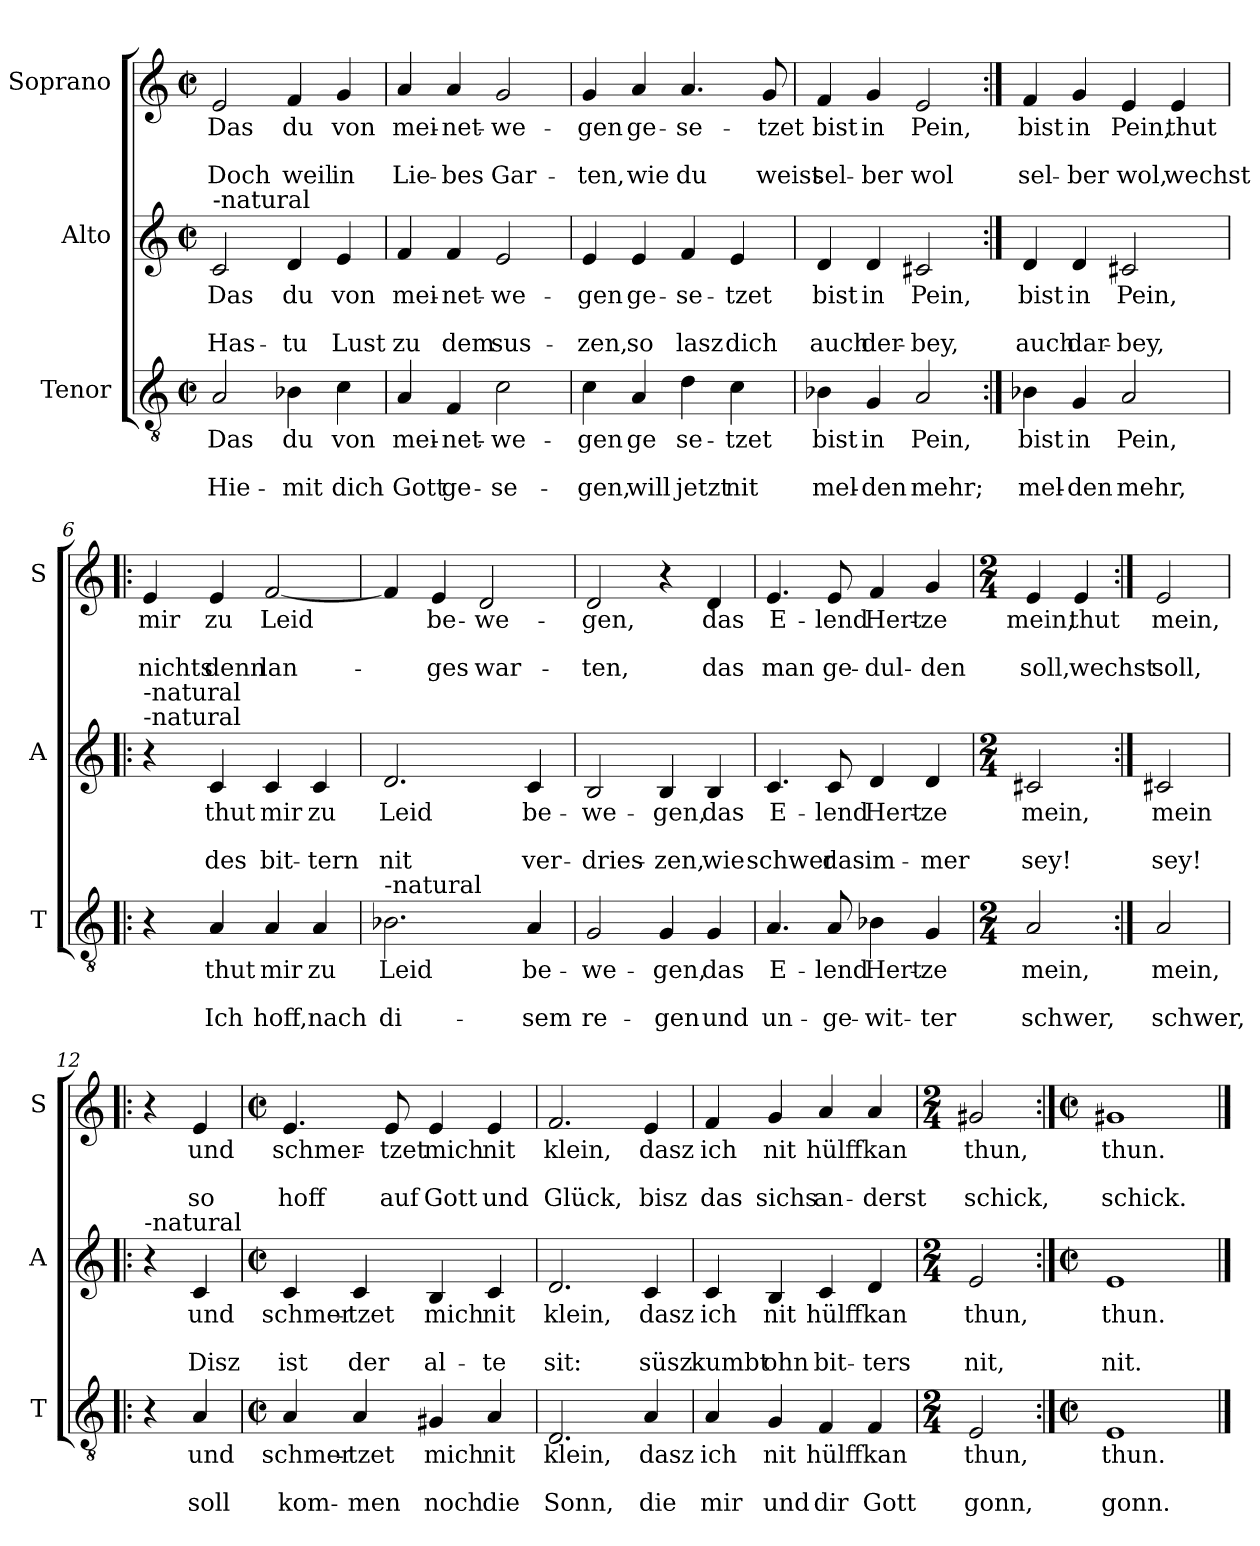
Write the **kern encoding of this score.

**kern	**text	**text	**text	**kern	**text	**text	**text	**kern	**text	**text	**text
*part3	*part3	*part3	*part3	*part2	*part2	*part2	*part2	*part1	*part1	*part1	*part1
*staff3	*staff3	*staff3	*staff3	*staff2	*staff2	*staff2	*staff2	*staff1	*staff1	*staff1	*staff1
*I"Tenor	*	*	*	*I"Alto	*	*	*	*I"Soprano	*	*	*
*I'T	*	*	*	*I'A	*	*	*	*I'S	*	*	*
*clefGv2	*	*	*	*clefG2	*	*	*	*clefG2	*	*	*
*k[]	*	*	*	*k[]	*	*	*	*k[]	*	*	*
*C:	*	*	*	*C:	*	*	*	*C:	*	*	*
*M2/2	*	*	*	*M2/2	*	*	*	*M2/2	*	*	*
*met(c|)	*	*	*	*met(c|)	*	*	*	*met(c|)	*	*	*
=1	=1	=1	=1	=1	=1	=1	=1	=1	=1	=1	=1
!	!	!	!	!LO:TX:a:t=-natural	!	!	!	!	!	!	!
!	!LO:LY:b	!	!LO:LY:b	!	!LO:LY:b	!	!LO:LY:b	!	!LO:LY:b	!	!LO:LY:b
2A/	Das	.	Hie-	2c/	Das	.	Has-	2e/	Das	.	Doch
!	!LO:LY:b	!	!LO:LY:b	!	!LO:LY:b	!	!LO:LY:b	!	!LO:LY:b	!	!LO:LY:b
4B-X\	du	.	-mit	4d/	du	.	-tu	4f/	du	.	weil
!	!LO:LY:b	!	!LO:LY:b	!	!LO:LY:b	!	!LO:LY:b	!	!LO:LY:b	!	!LO:LY:b
4c\	von	.	dich	4e/	von	.	Lust	4g/	von	.	in
=2	=2	=2	=2	=2	=2	=2	=2	=2	=2	=2	=2
!	!LO:LY:b	!	!LO:LY:b	!	!LO:LY:b	!	!LO:LY:b	!	!LO:LY:b	!	!LO:LY:b
4A/	mei-	.	Gott	4f/	mei-	.	zu	4a/	mei-	.	Lie-
!	!LO:LY:b	!	!LO:LY:b	!	!LO:LY:b	!	!LO:LY:b	!	!LO:LY:b	!	!LO:LY:b
4F/	-net-	.	ge-	4f/	-net-	.	dem	4a/	-net-	.	-bes
!	!LO:LY:b	!	!LO:LY:b	!	!LO:LY:b	!	!LO:LY:b	!	!LO:LY:b	!	!LO:LY:b
2c\	-we-	.	-se-	2e/	-we-	.	sus-	2g/	-we-	.	Gar-
=3	=3	=3	=3	=3	=3	=3	=3	=3	=3	=3	=3
!	!LO:LY:b	!	!LO:LY:b	!	!LO:LY:b	!	!LO:LY:b	!	!LO:LY:b	!	!LO:LY:b
4c\	-gen	.	-gen,	4e/	-gen	.	-zen,	4g/	-gen	.	-ten,
!	!LO:LY:b	!	!LO:LY:b	!	!LO:LY:b	!	!LO:LY:b	!	!LO:LY:b	!	!LO:LY:b
4A/	ge	.	will	4e/	ge-	.	so	4a/	ge-	.	wie
!	!LO:LY:b	!	!LO:LY:b	!	!LO:LY:b	!	!LO:LY:b	!	!LO:LY:b	!	!LO:LY:b
4d\	se-	.	jetzt	4f/	-se-	.	lasz	4.a/	-se-	.	du
!	!LO:LY:b	!	!LO:LY:b	!	!LO:LY:b	!	!LO:LY:b	!	!	!	!
4c\	-tzet	.	nit	4e/	-tzet	.	dich	.	.	.	.
!	!	!	!	!	!	!	!	!	!LO:LY:b	!	!LO:LY:b
.	.	.	.	.	.	.	.	8g/	-tzet	.	weist
=4	=4	=4	=4	=4	=4	=4	=4	=4	=4	=4	=4
!	!LO:LY:b	!	!LO:LY:b	!	!LO:LY:b	!	!LO:LY:b	!	!LO:LY:b	!	!LO:LY:b
4B-X\	bist	.	mel-	4d/	bist	.	auch	4f/	bist	.	sel-
!	!LO:LY:b	!	!LO:LY:b	!	!LO:LY:b	!	!LO:LY:b	!	!LO:LY:b	!	!LO:LY:b
4G/	in	.	-den	4d/	in	.	der-	4g/	in	.	-ber
!	!LO:LY:b	!	!LO:LY:b	!	!LO:LY:b	!	!LO:LY:b	!	!LO:LY:b	!	!LO:LY:b
2A/	Pein,	.	mehr;	2c#X/	Pein,	.	-bey,	2e/	Pein,	.	wol
!!LO:LB:g=z
=5:|!	=5:|!	=5:|!	=5:|!	=5:|!	=5:|!	=5:|!	=5:|!	=5:|!	=5:|!	=5:|!	=5:|!
!	!LO:LY:b	!	!LO:LY:b	!	!LO:LY:b	!	!LO:LY:b	!	!LO:LY:b	!	!LO:LY:b
4B-X\	bist	.	mel-	4d/	bist	.	auch	4f/	bist	.	sel-
!	!LO:LY:b	!	!LO:LY:b	!	!LO:LY:b	!	!LO:LY:b	!	!LO:LY:b	!	!LO:LY:b
4G/	in	.	-den	4d/	in	.	dar-	4g/	in	.	-ber
!	!LO:LY:b	!	!LO:LY:b	!	!LO:LY:b	!	!LO:LY:b	!	!LO:LY:b	!	!LO:LY:b
2A/	Pein,	.	mehr,	2c#X/	Pein,	.	-bey,	4e/	Pein,	.	wol,
!	!	!	!	!	!	!	!	!	!LO:LY:b	!	!LO:LY:b
.	.	.	.	.	.	.	.	4e/	thut	.	wechst
=6!|:	=6!|:	=6!|:	=6!|:	=6!|:	=6!|:	=6!|:	=6!|:	=6!|:	=6!|:	=6!|:	=6!|:
!	!	!	!	!LO:TX:a:t=-natural	!	!	!	!	!	!	!
!	!	!	!	!LO:TX:a:t=-natural	!	!	!	!	!	!	!
!	!	!	!	!	!	!	!	!	!LO:LY:b	!	!LO:LY:b
4r	.	.	.	4r	.	.	.	4e/	mir	.	nichts
!	!LO:LY:b	!	!LO:LY:b	!	!LO:LY:b	!	!LO:LY:b	!	!LO:LY:b	!	!LO:LY:b
4A/	thut	.	Ich	4c/	thut	.	des	4e/	zu	.	denn
!	!LO:LY:b	!	!LO:LY:b	!	!LO:LY:b	!	!LO:LY:b	!	!LO:LY:b	!	!LO:LY:b
4A/	mir	.	hoff,	4c/	mir	.	bit-	[2f/	Leid	.	lan-
!	!LO:LY:b	!	!LO:LY:b	!	!LO:LY:b	!	!LO:LY:b	!	!	!	!
4A/	zu	.	nach	4c/	zu	.	-tern	.	.	.	.
=7	=7	=7	=7	=7	=7	=7	=7	=7	=7	=7	=7
!LO:TX:a:t=-natural	!	!	!	!	!	!	!	!	!	!	!
!	!LO:LY:b	!	!LO:LY:b	!	!LO:LY:b	!	!LO:LY:b	!	!	!	!
2.B-X\	Leid	.	di-	2.d/	Leid	.	nit	4f/]	.	.	.
!	!	!	!	!	!	!	!	!	!LO:LY:b	!	!LO:LY:b
.	.	.	.	.	.	.	.	4e/	be-	.	-ges
!	!	!	!	!	!	!	!	!	!LO:LY:b	!	!LO:LY:b
.	.	.	.	.	.	.	.	2d/	-we-	.	war-
!	!LO:LY:b	!	!LO:LY:b	!	!LO:LY:b	!	!LO:LY:b	!	!	!	!
4A/	be-	.	-sem	4c/	be-	.	ver-	.	.	.	.
=8	=8	=8	=8	=8	=8	=8	=8	=8	=8	=8	=8
!	!LO:LY:b	!	!LO:LY:b	!	!LO:LY:b	!	!LO:LY:b	!	!LO:LY:b	!	!LO:LY:b
2G/	-we-	.	re-	2B/	-we-	.	-dries-	2d/	-gen,	.	-ten,
!	!LO:LY:b	!	!LO:LY:b	!	!LO:LY:b	!	!LO:LY:b	!	!	!	!
4G/	-gen,	.	-gen	4B/	-gen,	.	-zen,	4r	.	.	.
!	!LO:LY:b	!	!LO:LY:b	!	!LO:LY:b	!	!LO:LY:b	!	!LO:LY:b	!	!LO:LY:b
4G/	das	.	und	4B/	das	.	wie	4d/	das	.	das
!!LO:PB:g=z
=9	=9	=9	=9	=9	=9	=9	=9	=9	=9	=9	=9
!	!LO:LY:b	!	!LO:LY:b	!	!LO:LY:b	!	!LO:LY:b	!	!LO:LY:b	!	!LO:LY:b
4.A/	E-	.	un-	4.c/	E-	.	schwer	4.e/	E-	.	man
!	!LO:LY:b	!	!LO:LY:b	!	!LO:LY:b	!	!LO:LY:b	!	!LO:LY:b	!	!LO:LY:b
8A/	-lend	.	-ge-	8c/	-lend	.	das	8e/	-lend	.	ge-
!	!LO:LY:b	!	!LO:LY:b	!	!LO:LY:b	!	!LO:LY:b	!	!LO:LY:b	!	!LO:LY:b
4B-X\	Hert-	.	-wit-	4d/	Hert-	.	im-	4f/	Hert-	.	-dul-
!	!LO:LY:b	!	!LO:LY:b	!	!LO:LY:b	!	!LO:LY:b	!	!LO:LY:b	!	!LO:LY:b
4G/	-ze	.	-ter	4d/	-ze	.	-mer	4g/	-ze	.	-den
=10	=10	=10	=10	=10	=10	=10	=10	=10	=10	=10	=10
*M2/4	*	*	*	*M2/4	*	*	*	*M2/4	*	*	*
!	!LO:LY:b	!	!LO:LY:b	!	!LO:LY:b	!	!LO:LY:b	!	!LO:LY:b	!	!LO:LY:b
2A/	mein,	.	schwer,	2c#X/	mein,	.	sey!	4e/	mein,	.	soll,
!	!	!	!	!	!	!	!	!	!LO:LY:b	!	!LO:LY:b
.	.	.	.	.	.	.	.	4e/	thut	.	wechst
=11:|!	=11:|!	=11:|!	=11:|!	=11:|!	=11:|!	=11:|!	=11:|!	=11:|!	=11:|!	=11:|!	=11:|!
!	!LO:LY:b	!	!LO:LY:b	!	!LO:LY:b	!	!LO:LY:b	!	!LO:LY:b	!	!LO:LY:b
2A/	mein,	.	schwer,	2c#X/	mein	.	sey!	2e/	mein,	.	soll,
=12!|:	=12!|:	=12!|:	=12!|:	=12!|:	=12!|:	=12!|:	=12!|:	=12!|:	=12!|:	=12!|:	=12!|:
!	!	!	!	!LO:TX:a:t=-natural	!	!	!	!	!	!	!
4r	.	.	.	4r	.	.	.	4r	.	.	.
!	!LO:LY:b	!	!LO:LY:b	!	!LO:LY:b	!	!LO:LY:b	!	!LO:LY:b	!	!LO:LY:b
4A/	und	.	soll	4c/	und	.	Disz	4e/	und	.	so
=13	=13	=13	=13	=13	=13	=13	=13	=13	=13	=13	=13
*M2/2	*	*	*	*M2/2	*	*	*	*M2/2	*	*	*
*met(c|)	*	*	*	*met(c|)	*	*	*	*met(c|)	*	*	*
!	!LO:LY:b	!	!LO:LY:b	!	!LO:LY:b	!	!LO:LY:b	!	!LO:LY:b	!	!LO:LY:b
4A/	schmer-	.	kom-	4c/	schmer-	.	ist	4.e/	schmer-	.	hoff
!	!LO:LY:b	!	!LO:LY:b	!	!LO:LY:b	!	!LO:LY:b	!	!	!	!
4A/	-tzet	.	-men	4c/	-tzet	.	der	.	.	.	.
!	!	!	!	!	!	!	!	!	!LO:LY:b	!	!LO:LY:b
.	.	.	.	.	.	.	.	8e/	-tzet	.	auf
!	!LO:LY:b	!	!LO:LY:b	!	!LO:LY:b	!	!LO:LY:b	!	!LO:LY:b	!	!LO:LY:b
4G#X/	mich	.	noch	4B/	mich	.	al-	4e/	mich	.	Gott
!	!LO:LY:b	!	!LO:LY:b	!	!LO:LY:b	!	!LO:LY:b	!	!LO:LY:b	!	!LO:LY:b
4A/	nit	.	die	4c/	nit	.	-te	4e/	nit	.	und
!!LO:LB:g=z
=14	=14	=14	=14	=14	=14	=14	=14	=14	=14	=14	=14
!	!LO:LY:b	!	!LO:LY:b	!	!LO:LY:b	!	!LO:LY:b	!	!LO:LY:b	!	!LO:LY:b
2.D/	klein,	.	Sonn,	2.d/	klein,	.	sit:	2.f/	klein,	.	Glück,
!	!LO:LY:b	!	!LO:LY:b	!	!LO:LY:b	!	!LO:LY:b	!	!LO:LY:b	!	!LO:LY:b
4A/	dasz	.	die	4c/	dasz	.	süsz	4e/	dasz	.	bisz
=15	=15	=15	=15	=15	=15	=15	=15	=15	=15	=15	=15
!	!LO:LY:b	!	!LO:LY:b	!	!LO:LY:b	!	!LO:LY:b	!	!LO:LY:b	!	!LO:LY:b
4A/	ich	.	mir	4c/	ich	.	kumbt	4f/	ich	.	das
!	!LO:LY:b	!	!LO:LY:b	!	!LO:LY:b	!	!LO:LY:b	!	!LO:LY:b	!	!LO:LY:b
4G/	nit	.	und	4B/	nit	.	ohn	4g/	nit	.	sichs
!	!LO:LY:b	!	!LO:LY:b	!	!LO:LY:b	!	!LO:LY:b	!	!LO:LY:b	!	!LO:LY:b
4F/	hülff	.	dir	4c/	hülff	.	bit-	4a/	hülff	.	an-
!	!LO:LY:b	!	!LO:LY:b	!	!LO:LY:b	!	!LO:LY:b	!	!LO:LY:b	!	!LO:LY:b
4F/	kan	.	Gott	4d/	kan	.	-ters	4a/	kan	.	-derst
=16	=16	=16	=16	=16	=16	=16	=16	=16	=16	=16	=16
*M2/4	*	*	*	*M2/4	*	*	*	*M2/4	*	*	*
!	!LO:LY:b	!	!LO:LY:b	!	!LO:LY:b	!	!LO:LY:b	!	!LO:LY:b	!	!LO:LY:b
2E/	thun,	.	gonn,	2e/	thun,	.	nit,	2g#X/	thun,	.	schick,
=17:|!	=17:|!	=17:|!	=17:|!	=17:|!	=17:|!	=17:|!	=17:|!	=17:|!	=17:|!	=17:|!	=17:|!
*M2/2	*	*	*	*M2/2	*	*	*	*M2/2	*	*	*
*met(c|)	*	*	*	*met(c|)	*	*	*	*met(c|)	*	*	*
!	!LO:LY:b	!	!LO:LY:b	!	!LO:LY:b	!	!LO:LY:b	!	!LO:LY:b	!	!LO:LY:b
1E	thun.	.	gonn.	1e	thun.	.	nit.	1g#X	thun.	.	schick.
==	==	==	==	==	==	==	==	==	==	==	==
*-	*-	*-	*-	*-	*-	*-	*-	*-	*-	*-	*-
